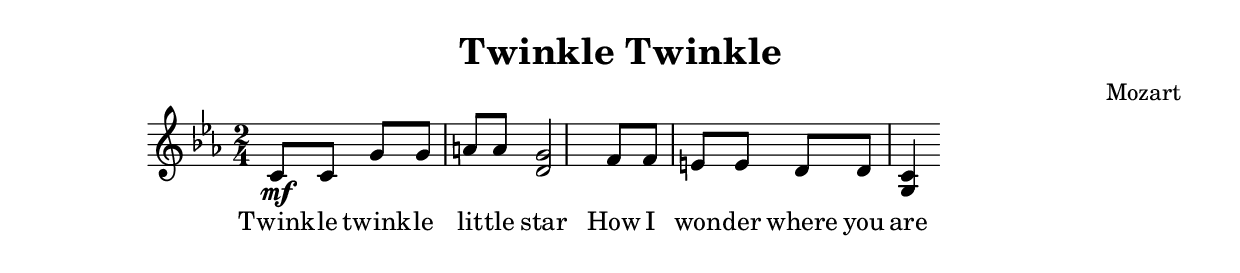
\header {
  title = "Twinkle Twinkle"
  composer = "Mozart"
}

\relative c' {
  \time 2/4
  \key c \minor
  c8\mf c g' g
  a a <g d>2
  f8 f e e
  d d <c g>4
}

\addlyrics {
  Twink -- le twink -- le lit -- tle star
  How I won -- der where you are
}
